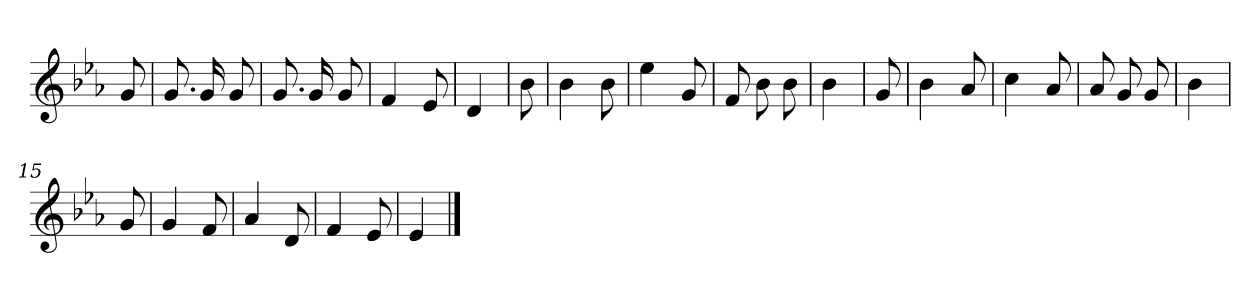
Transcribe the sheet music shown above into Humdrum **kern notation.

**kern
*part1
*staff1
*clefG2
*k[b-e-a-]
*E-:
=
8g
=1
8.g
16g
8g
=2
8.g
16g
8g
=3
4f
8e-
=4
4d
=5
8b-
=6
4b-
8b-
=7
4ee-
8g
=8
8f
8b-
8b-
=9
4b-
=10
8g
=11
4b-
8a-
=12
4cc
8a-
=13
8a-
8g
8g
=14
4b-
=15
8g
=16
4g
8f
=17
4a-
8d
=18
4f
8e-
=19
4e-
==
*-
